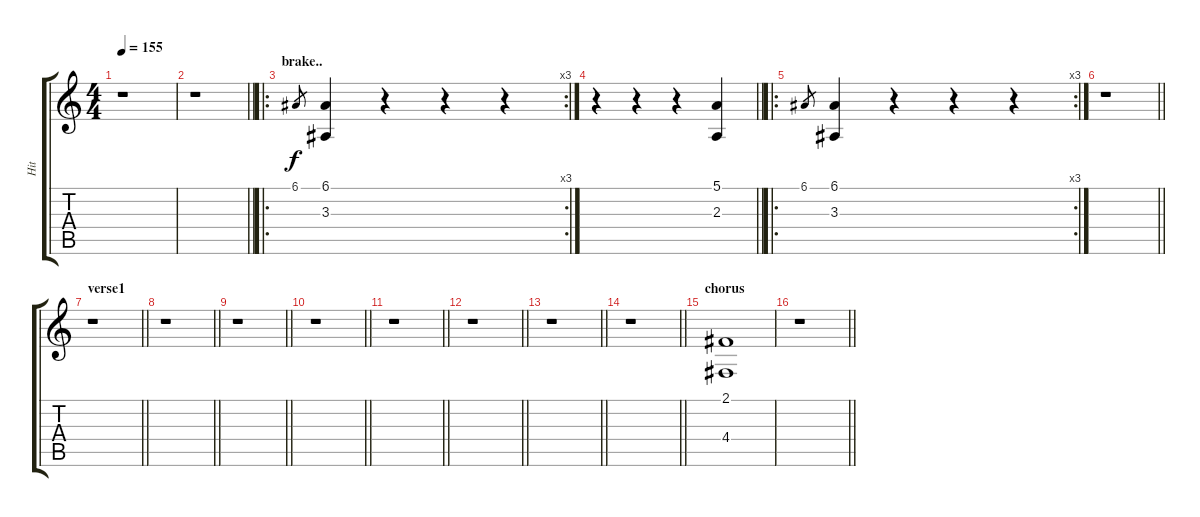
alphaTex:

\track ("Hit" "Hit") {instrument orchestrahit}
\staff {score tabs}
\tuning (E4 B3 G3 D3 A2 E2) {hide}
\ts (4 4)
\tempo 155
\clef g2
\ks c
r.1{dy f} |
\barLineRight lightlight
r.1 |
\ro
\rc 3
\section ("" "brake..")
6.1.8{gr} (6.1 3.3).4 r.4 r.4 r.4 |
\barLineRight lightlight
r.4 r.4 r.4 (5.1 2.3).4 |
\ro
\rc 3
6.1.8{gr} (6.1 3.3).4 r.4 r.4 r.4 |
\barLineRight lightlight
r.1 |
\section ("" "verse1")
\barLineRight lightlight
r.1 |
\barLineRight lightlight
r.1 |
\barLineRight lightlight
r.1 |
\barLineRight lightlight
r.1 |
\barLineRight lightlight
r.1 |
\barLineRight lightlight
r.1 |
\barLineRight lightlight
r.1 |
\barLineRight lightlight
r.1 |
\section ("" "chorus")
(2.1 4.4).1 |
\barLineRight lightlight
r.1
